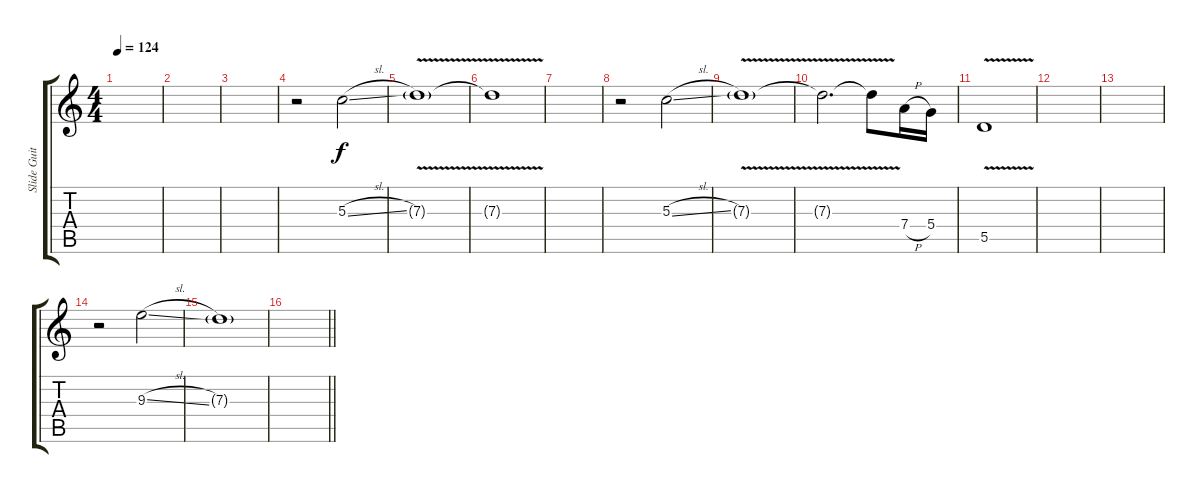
\track ("Slide Guitar" "Slide Guit") {instrument acousticguitarsteel}
\staff {score tabs}
\tuning (E4 B3 G3 D3 A2 E2) {hide}
\ts (4 4)
\tempo 124
\clef g2
\ks c
|
|
|
r.2 5.3{sl}.2 |
7.3{v g}.1 |
7.3{v t}.1 |
|
r.2 5.3{sl}.2 |
7.3{v g}.1 |
7.3{v t}.2{d} 7.3{t}.8 7.4{h}.16 5.4.16 |
5.5{v}.1 |
|
|
r.2 9.3{sl}.2 |
7.3{g}.1 |
\barLineRight lightlight
